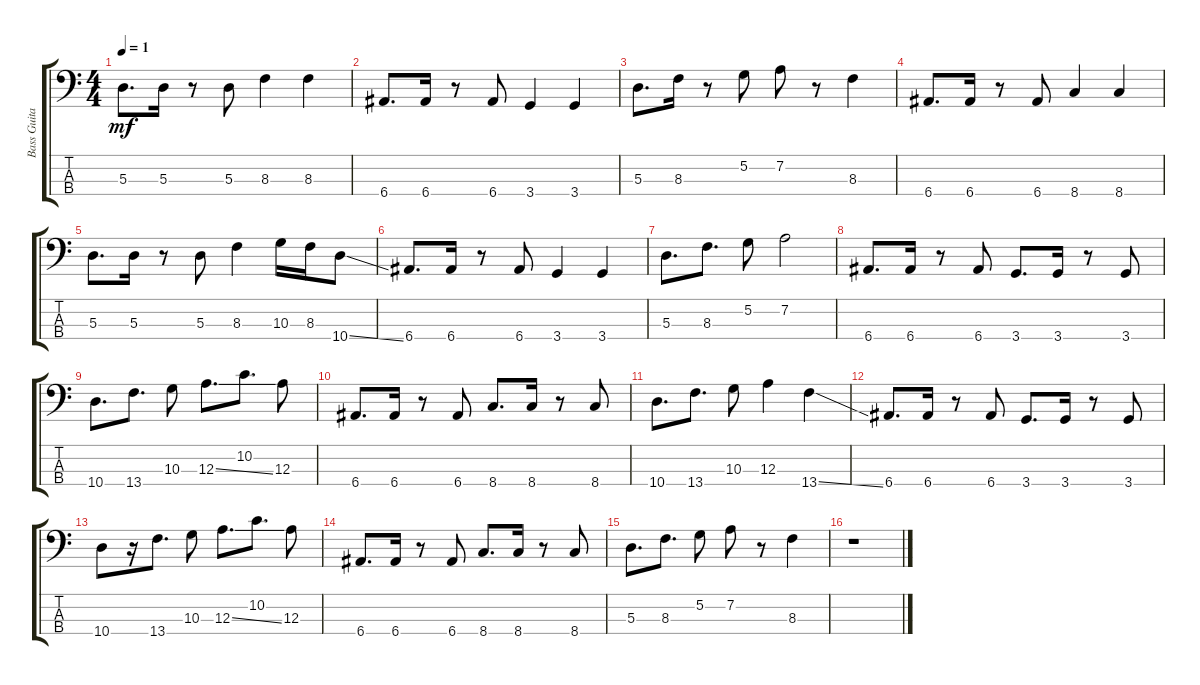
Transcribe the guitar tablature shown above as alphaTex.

\track ("Bass Guitar" "Bass Guita") {instrument electricbassfinger}
\staff {score tabs}
\tuning (G2 D2 A1 E1) {hide}
\ts (4 4)
\tempo 1
\clef f4
\ks c
5.3.8{d dy mf} 5.3.16 r.8 5.3.8 8.3.4 8.3.4 |
6.4.8{d} 6.4.16 r.8 6.4.8 3.4.4 3.4.4 |
5.3.8{d} 8.3.16 r.8 5.2.8 7.2.8 r.8 8.3.4 |
6.4.8{d} 6.4.16 r.8 6.4.8 8.4.4 8.4.4 |
5.3.8{d} 5.3.16 r.8 5.3.8 8.3.4 10.3.16 8.3.16 10.4{ss}.8 |
6.4.8{d} 6.4.16 r.8 6.4.8 3.4.4 3.4.4 |
5.3.8{d} 8.3.8{d} 5.2.8 7.2.2 |
6.4.8{d} 6.4.16 r.8 6.4.8 3.4.8{d} 3.4.16 r.8 3.4.8 |
10.4.8{d} 13.4.8{d} 10.3.8 12.3{ss}.8{d} 10.2.8{d} 12.3.8 |
6.4.8{d} 6.4.16 r.8 6.4.8 8.4.8{d} 8.4.16 r.8 8.4.8 |
10.4.8{d} 13.4.8{d} 10.3.8 12.3.4 13.4{ss}.4 |
6.4.8{d} 6.4.16 r.8 6.4.8 3.4.8{d} 3.4.16 r.8 3.4.8 |
10.4.8 r.16 13.4.8{d} 10.3.8 12.3{ss}.8{d} 10.2.8{d} 12.3.8 |
6.4.8{d} 6.4.16 r.8 6.4.8 8.4.8{d} 8.4.16 r.8 8.4.8 |
5.3.8{d} 8.3.8{d} 5.2.8 7.2.8 r.8 8.3.4 |
r.1
